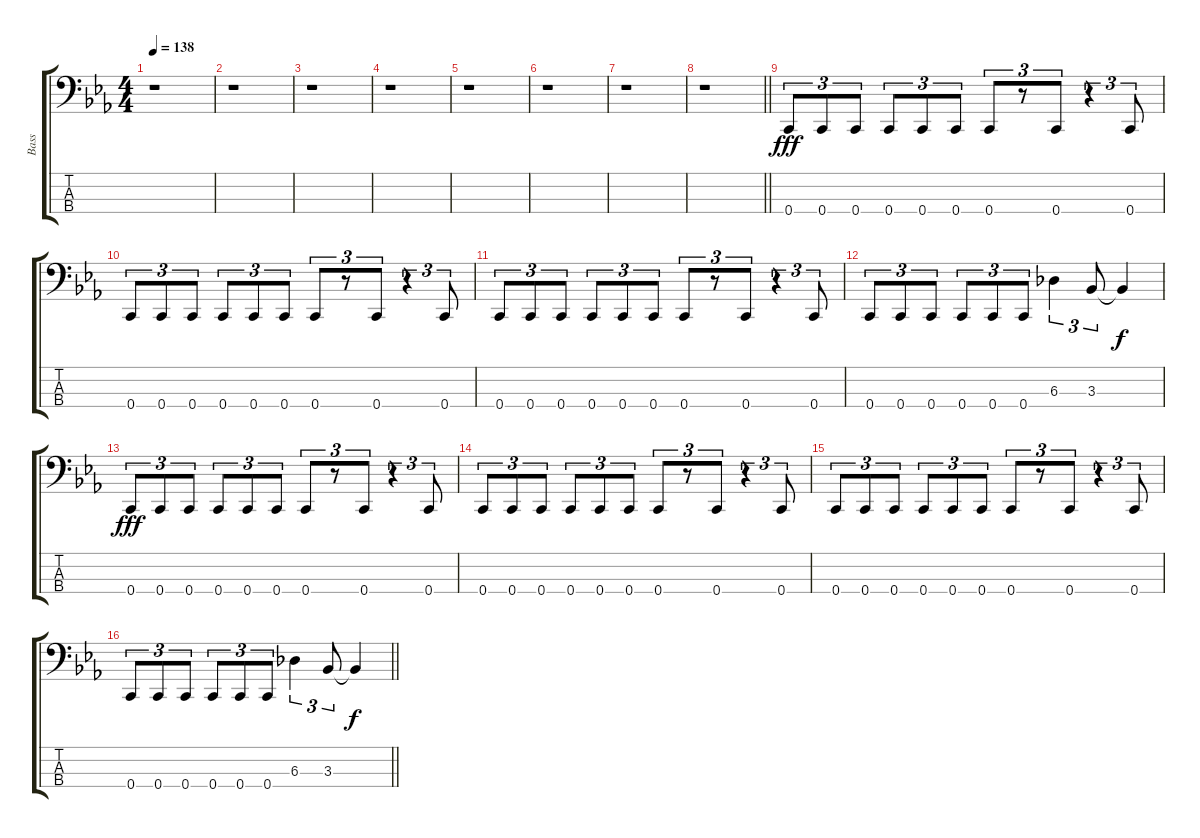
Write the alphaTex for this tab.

\track ("Bass" "Bass") {instrument electricbassfinger}
\staff {score tabs}
\tuning (F2 C2 G1 C1) {hide}
\ts (4 4)
\tempo 138
\clef f4
\ks eb
r.1{dy fff instrument electricbassfinger} |
r.1 |
r.1 |
r.1 |
r.1 |
r.1 |
r.1 |
\barLineRight lightlight
r.1 |
0.4.8{tu (3 2)} 0.4.8{tu (3 2)} 0.4.8{tu (3 2)} 0.4.8{tu (3 2)} 0.4.8{tu (3 2)} 0.4.8{tu (3 2)} 0.4.8{tu (3 2)} r.8{tu (3 2)} 0.4.8{tu (3 2)} r.4{tu (3 2)} 0.4.8{tu (3 2)} |
0.4.8{tu (3 2)} 0.4.8{tu (3 2)} 0.4.8{tu (3 2)} 0.4.8{tu (3 2)} 0.4.8{tu (3 2)} 0.4.8{tu (3 2)} 0.4.8{tu (3 2)} r.8{tu (3 2)} 0.4.8{tu (3 2)} r.4{tu (3 2)} 0.4.8{tu (3 2)} |
0.4.8{tu (3 2)} 0.4.8{tu (3 2)} 0.4.8{tu (3 2)} 0.4.8{tu (3 2)} 0.4.8{tu (3 2)} 0.4.8{tu (3 2)} 0.4.8{tu (3 2)} r.8{tu (3 2)} 0.4.8{tu (3 2)} r.4{tu (3 2)} 0.4.8{tu (3 2)} |
0.4.8{tu (3 2)} 0.4.8{tu (3 2)} 0.4.8{tu (3 2)} 0.4.8{tu (3 2)} 0.4.8{tu (3 2)} 0.4.8{tu (3 2)} 6.3.4{tu (3 2)} 3.3.8{tu (3 2)} 3.3{t}.4{dy f} |
0.4.8{tu (3 2) dy fff} 0.4.8{tu (3 2)} 0.4.8{tu (3 2)} 0.4.8{tu (3 2)} 0.4.8{tu (3 2)} 0.4.8{tu (3 2)} 0.4.8{tu (3 2)} r.8{tu (3 2)} 0.4.8{tu (3 2)} r.4{tu (3 2)} 0.4.8{tu (3 2)} |
0.4.8{tu (3 2)} 0.4.8{tu (3 2)} 0.4.8{tu (3 2)} 0.4.8{tu (3 2)} 0.4.8{tu (3 2)} 0.4.8{tu (3 2)} 0.4.8{tu (3 2)} r.8{tu (3 2)} 0.4.8{tu (3 2)} r.4{tu (3 2)} 0.4.8{tu (3 2)} |
0.4.8{tu (3 2)} 0.4.8{tu (3 2)} 0.4.8{tu (3 2)} 0.4.8{tu (3 2)} 0.4.8{tu (3 2)} 0.4.8{tu (3 2)} 0.4.8{tu (3 2)} r.8{tu (3 2)} 0.4.8{tu (3 2)} r.4{tu (3 2)} 0.4.8{tu (3 2)} |
\barLineRight lightlight
0.4.8{tu (3 2)} 0.4.8{tu (3 2)} 0.4.8{tu (3 2)} 0.4.8{tu (3 2)} 0.4.8{tu (3 2)} 0.4.8{tu (3 2)} 6.3.4{tu (3 2)} 3.3.8{tu (3 2)} 3.3{t}.4{dy f}
